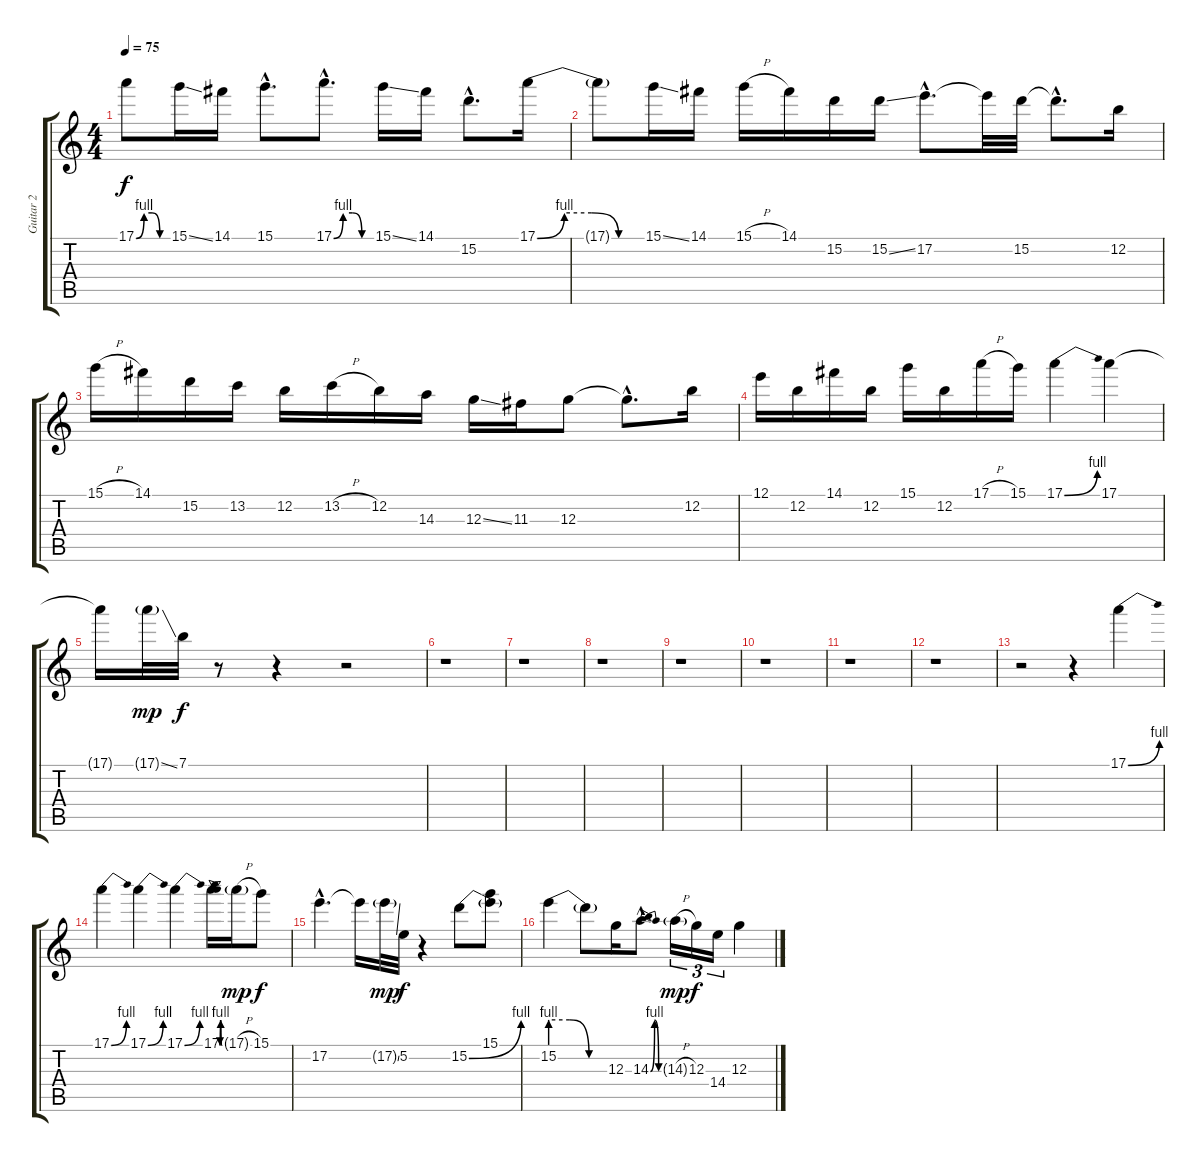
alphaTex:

\track ("Guitar 2" "Guitar 2") {instrument distortionguitar}
\staff {score tabs}
\tuning (E4 B3 G3 D3 A2 E2) {hide}
\ts (4 4)
\tempo 75
\clef g2
\ks c
17.1{be (custom 0 0 15 4 30 4 45 0 60 0)}.8{dy f} 15.1{ss}.16 14.1.16 15.1{hac}.8{d} 17.1{be (custom 0 0 15 4 30 4 45 0 60 0) hac}.8{d} 15.1{ss}.16 14.1.16 15.2{hac}.8{d} 17.1{be (custom 0 0 15 4 30 4 45 0 60 0)}.16 |
17.1{t}.8 15.1{ss}.16 14.1.16 15.1{h}.16 14.1.16 15.2.16 15.2{ss}.16 17.2{hac}.8{d} 17.2{t}.32 15.2.32 15.2{hac t}.8{d} 12.2.16 |
15.1{h}.16 14.1.16 15.2.16 13.2.16 12.2.16 13.2{h}.16 12.2.16 14.3.16 12.3{ss}.16 11.3.16 12.3.8 12.3{hac t}.8{d} 12.2.16 |
12.1.16 12.2.16 14.1.16 12.2.16 15.1.16 12.2.16 17.1{h}.16 15.1.16 17.1{be (bend 0 0 60 4)}.4 17.1.4 |
17.1{t}.16 17.1{ss g}.32{dy mp} 7.1.32{dy f} r.8 r.4 r.2 |
r.1 |
r.1 |
r.1 |
r.1 |
r.1 |
r.1 |
r.1 |
r.2 r.4 17.1{be (bend 0 0 60 4)}.4 |
17.1{be (bend 0 0 60 4)}.4 17.1{be (bend 0 0 60 4)}.4 17.1{be (bend 0 0 60 4)}.4 17.1{be (bendrelease 0 0 15 4 45 4 60 0)}.16 17.1{h g}.16{dy mp} 15.1.8{dy f} |
17.2{hac}.4{d} 17.2{t}.16 17.2{ss g}.32{dy mp} 5.2.32{dy f} r.4 15.2{be (bend 0 0 60 4)}.8 (15.1 15.2{t}).8 |
15.2{be (custom 0 4 20 4 40 0 60 0)}.4 15.2{t}.8 12.3.16 14.3{be (bendrelease 0 0 15 4 45 4 60 0) hac}.8{d} 14.3{h g}.16{tu (3 2) dy mp} 12.3.16{tu (3 2) dy f} 14.4.16{tu (3 2)} 12.3.4
